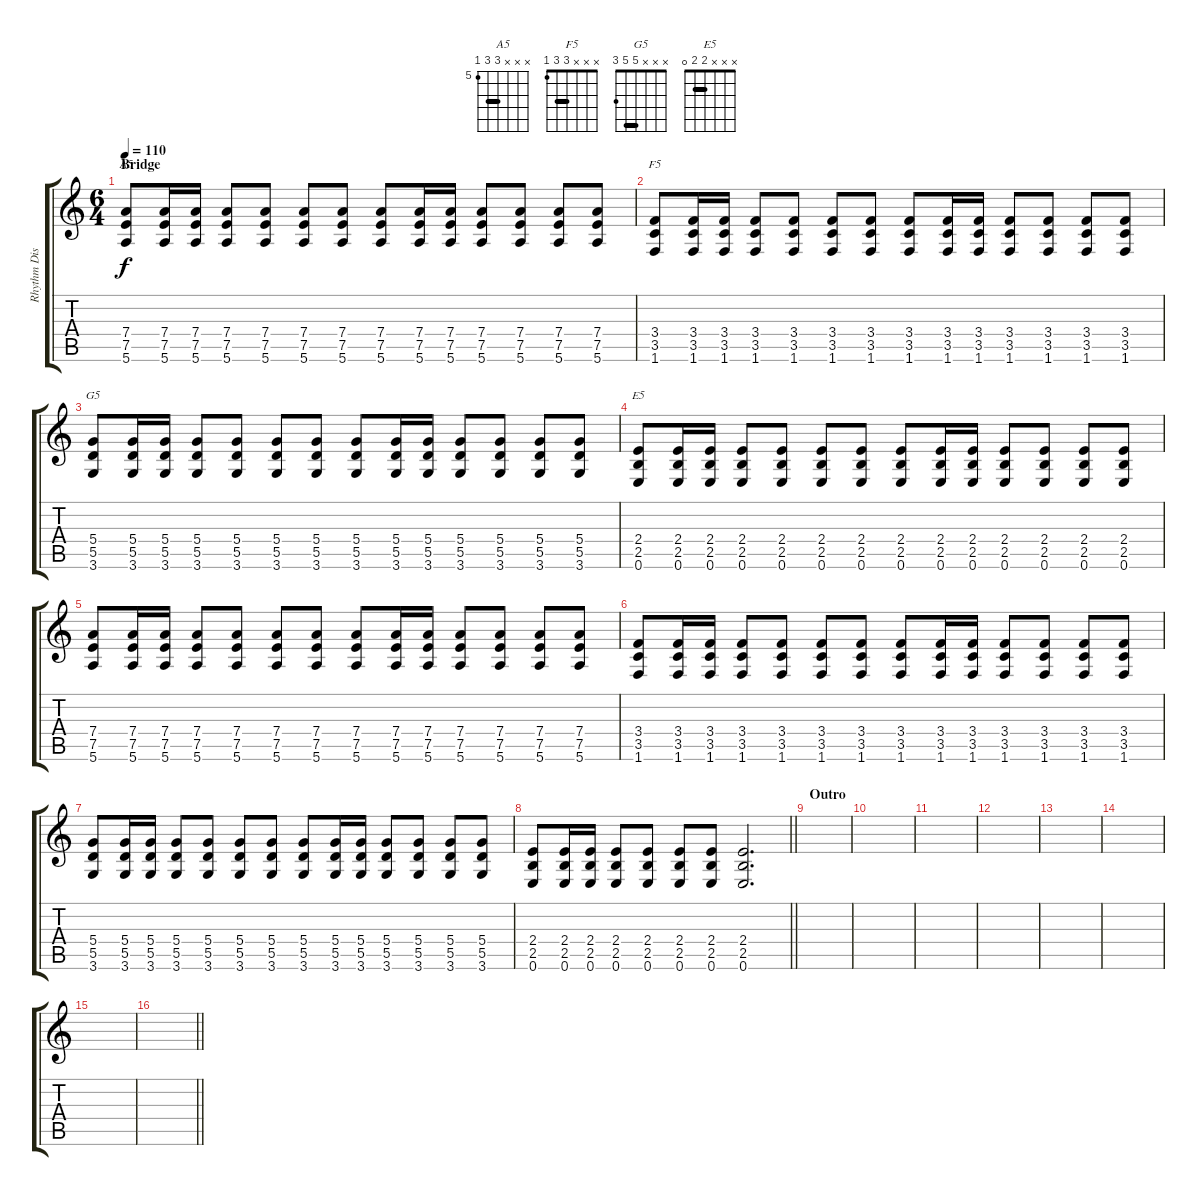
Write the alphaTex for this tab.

\track ("Rhythm Distortion" "Rhythm Dis") {instrument distortionguitar}
\staff {score tabs}
\tuning (E4 B3 G3 D3 A2 E2) {hide}
\chord ("A5" x x x 7 7 5) {firstfret 5 barre 7}
\chord ("F5" x x x 3 3 1) {barre 3}
\chord ("G5" x x x 5 5 3) {barre 5}
\chord ("E5" x x x 2 2 0) {barre 2}
\ts (6 4)
\section ("" "Bridge")
\tempo 110
\clef g2
\ks c
(7.4 7.5 5.6).8{ch "A5" dy f} (7.4 7.5 5.6).16 (7.4 7.5 5.6).16 (7.4 7.5 5.6).8 (7.4 7.5 5.6).8 (7.4 7.5 5.6).8 (7.4 7.5 5.6).8 (7.4 7.5 5.6).8 (7.4 7.5 5.6).16 (7.4 7.5 5.6).16 (7.4 7.5 5.6).8 (7.4 7.5 5.6).8 (7.4 7.5 5.6).8 (7.4 7.5 5.6).8 |
(3.4 3.5 1.6).8{ch "F5"} (3.4 3.5 1.6).16 (3.4 3.5 1.6).16 (3.4 3.5 1.6).8 (3.4 3.5 1.6).8 (3.4 3.5 1.6).8 (3.4 3.5 1.6).8 (3.4 3.5 1.6).8 (3.4 3.5 1.6).16 (3.4 3.5 1.6).16 (3.4 3.5 1.6).8 (3.4 3.5 1.6).8 (3.4 3.5 1.6).8 (3.4 3.5 1.6).8 |
(5.4 5.5 3.6).8{ch "G5"} (5.4 5.5 3.6).16 (5.4 5.5 3.6).16 (5.4 5.5 3.6).8 (5.4 5.5 3.6).8 (5.4 5.5 3.6).8 (5.4 5.5 3.6).8 (5.4 5.5 3.6).8 (5.4 5.5 3.6).16 (5.4 5.5 3.6).16 (5.4 5.5 3.6).8 (5.4 5.5 3.6).8 (5.4 5.5 3.6).8 (5.4 5.5 3.6).8 |
(2.4 2.5 0.6).8{ch "E5"} (2.4 2.5 0.6).16 (2.4 2.5 0.6).16 (2.4 2.5 0.6).8 (2.4 2.5 0.6).8 (2.4 2.5 0.6).8 (2.4 2.5 0.6).8 (2.4 2.5 0.6).8 (2.4 2.5 0.6).16 (2.4 2.5 0.6).16 (2.4 2.5 0.6).8 (2.4 2.5 0.6).8 (2.4 2.5 0.6).8 (2.4 2.5 0.6).8 |
(7.4 7.5 5.6).8 (7.4 7.5 5.6).16 (7.4 7.5 5.6).16 (7.4 7.5 5.6).8 (7.4 7.5 5.6).8 (7.4 7.5 5.6).8 (7.4 7.5 5.6).8 (7.4 7.5 5.6).8 (7.4 7.5 5.6).16 (7.4 7.5 5.6).16 (7.4 7.5 5.6).8 (7.4 7.5 5.6).8 (7.4 7.5 5.6).8 (7.4 7.5 5.6).8 |
(3.4 3.5 1.6).8 (3.4 3.5 1.6).16 (3.4 3.5 1.6).16 (3.4 3.5 1.6).8 (3.4 3.5 1.6).8 (3.4 3.5 1.6).8 (3.4 3.5 1.6).8 (3.4 3.5 1.6).8 (3.4 3.5 1.6).16 (3.4 3.5 1.6).16 (3.4 3.5 1.6).8 (3.4 3.5 1.6).8 (3.4 3.5 1.6).8 (3.4 3.5 1.6).8 |
(5.4 5.5 3.6).8 (5.4 5.5 3.6).16 (5.4 5.5 3.6).16 (5.4 5.5 3.6).8 (5.4 5.5 3.6).8 (5.4 5.5 3.6).8 (5.4 5.5 3.6).8 (5.4 5.5 3.6).8 (5.4 5.5 3.6).16 (5.4 5.5 3.6).16 (5.4 5.5 3.6).8 (5.4 5.5 3.6).8 (5.4 5.5 3.6).8 (5.4 5.5 3.6).8 |
\barLineRight lightlight
(2.4 2.5 0.6).8 (2.4 2.5 0.6).16 (2.4 2.5 0.6).16 (2.4 2.5 0.6).8 (2.4 2.5 0.6).8 (2.4 2.5 0.6).8 (2.4 2.5 0.6).8 (2.4 2.5 0.6).2{d} |
\section ("" "Outro")
|
|
|
|
|
|
|
\barLineRight lightlight
